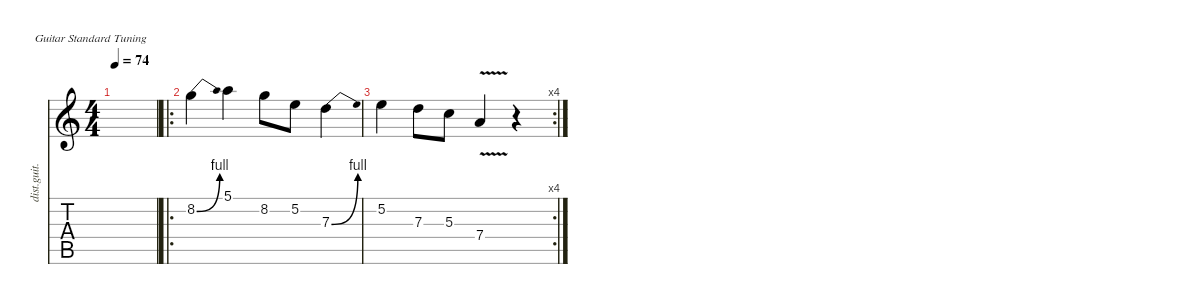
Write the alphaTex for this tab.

\defaultSystemsLayout 4
\hideDynamics
\bracketExtendMode nobrackets
\otherSystemsTrackNameOrientation horizontal
\track ("Distortion Guitar" "dist.guit.") {instrument distortionguitar}
\staff {score tabs}
\tuning (E4 B3 G3 D3 A2 E2)
\ts (4 4)
\tempo 74
\clef g2
\ks c
|
\ro
8.2{be (bend 0 0 15 4)}.4{beam Down} 5.1.4{beam Down} 8.2.8{beam Down} 5.2.8{beam Down} 7.3{be (bend 0 0 15 4)}.4{beam Down} |
\rc 4
5.2.4{beam Down} 7.3.8{beam Down} 5.3.8{beam Down} 7.4{v}.4{beam Up} r.4{beam Up}
